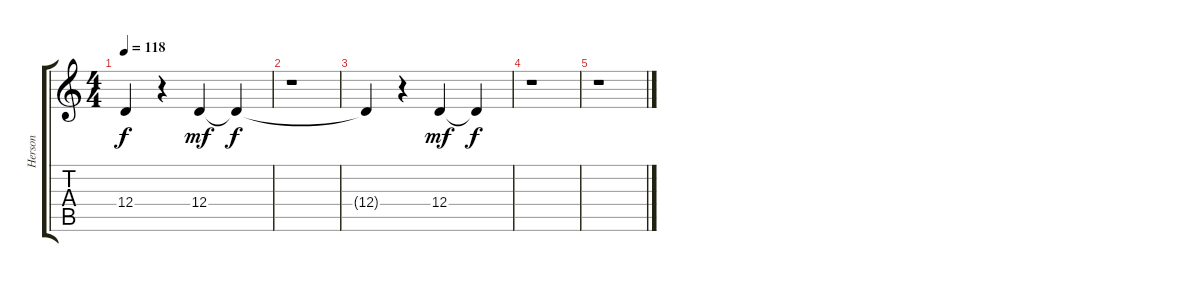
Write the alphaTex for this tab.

\track ("Herson" "Herson") {instrument trumpet}
\staff {score tabs}
\tuning (E4 B3 G3 D3 A2 E2) {hide}
\ts (4 4)
\tempo 118
\clef g2
\ks c
12.4{t}.4{dy f} r.4 12.4.4{dy mf} 12.4{t}.4{dy f} |
r.1 |
12.4{t}.4 r.4 12.4.4{dy mf} 12.4{t}.4{dy f} |
r.1 |
r.1
